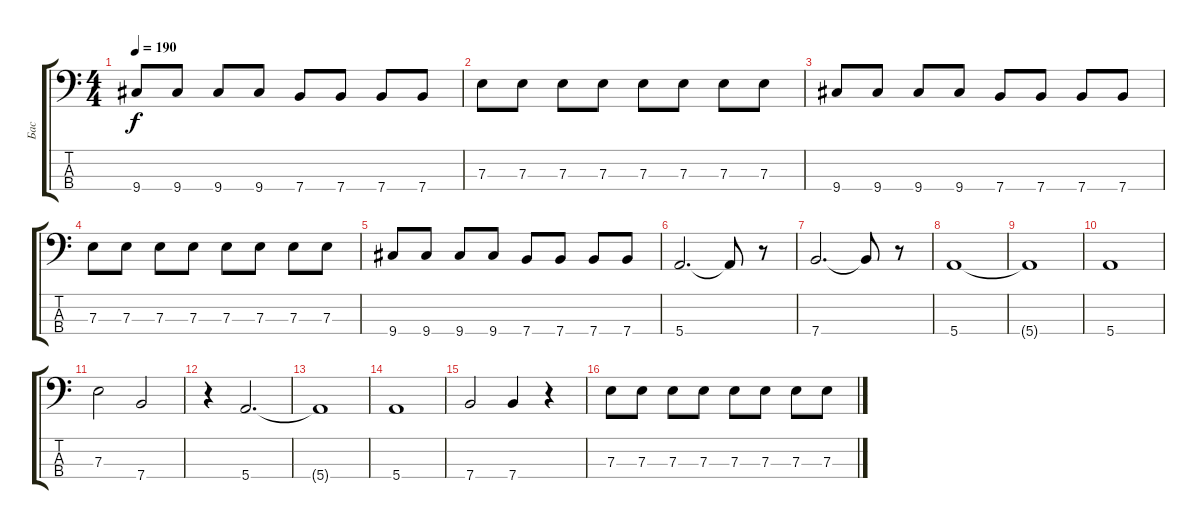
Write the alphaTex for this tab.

\track ("Бас" "Бас") {instrument electricbassfinger}
\staff {score tabs}
\tuning (G2 D2 A1 E1) {hide}
\ts (4 4)
\tempo 190
\clef f4
\ks c
9.4.8{dy f} 9.4.8 9.4.8 9.4.8 7.4.8 7.4.8 7.4.8 7.4.8 |
7.3.8 7.3.8 7.3.8 7.3.8 7.3.8 7.3.8 7.3.8 7.3.8 |
9.4.8 9.4.8 9.4.8 9.4.8 7.4.8 7.4.8 7.4.8 7.4.8 |
7.3.8 7.3.8 7.3.8 7.3.8 7.3.8 7.3.8 7.3.8 7.3.8 |
9.4.8 9.4.8 9.4.8 9.4.8 7.4.8 7.4.8 7.4.8 7.4.8 |
5.4.2{d} 5.4{t}.8 r.8 |
7.4.2{d} 7.4{t}.8 r.8 |
5.4.1 |
5.4{t}.1 |
5.4.1 |
7.3.2 7.4.2 |
r.4 5.4.2{d} |
5.4{t}.1 |
5.4.1 |
7.4.2 7.4.4 r.4 |
7.3.8 7.3.8 7.3.8 7.3.8 7.3.8 7.3.8 7.3.8 7.3.8
